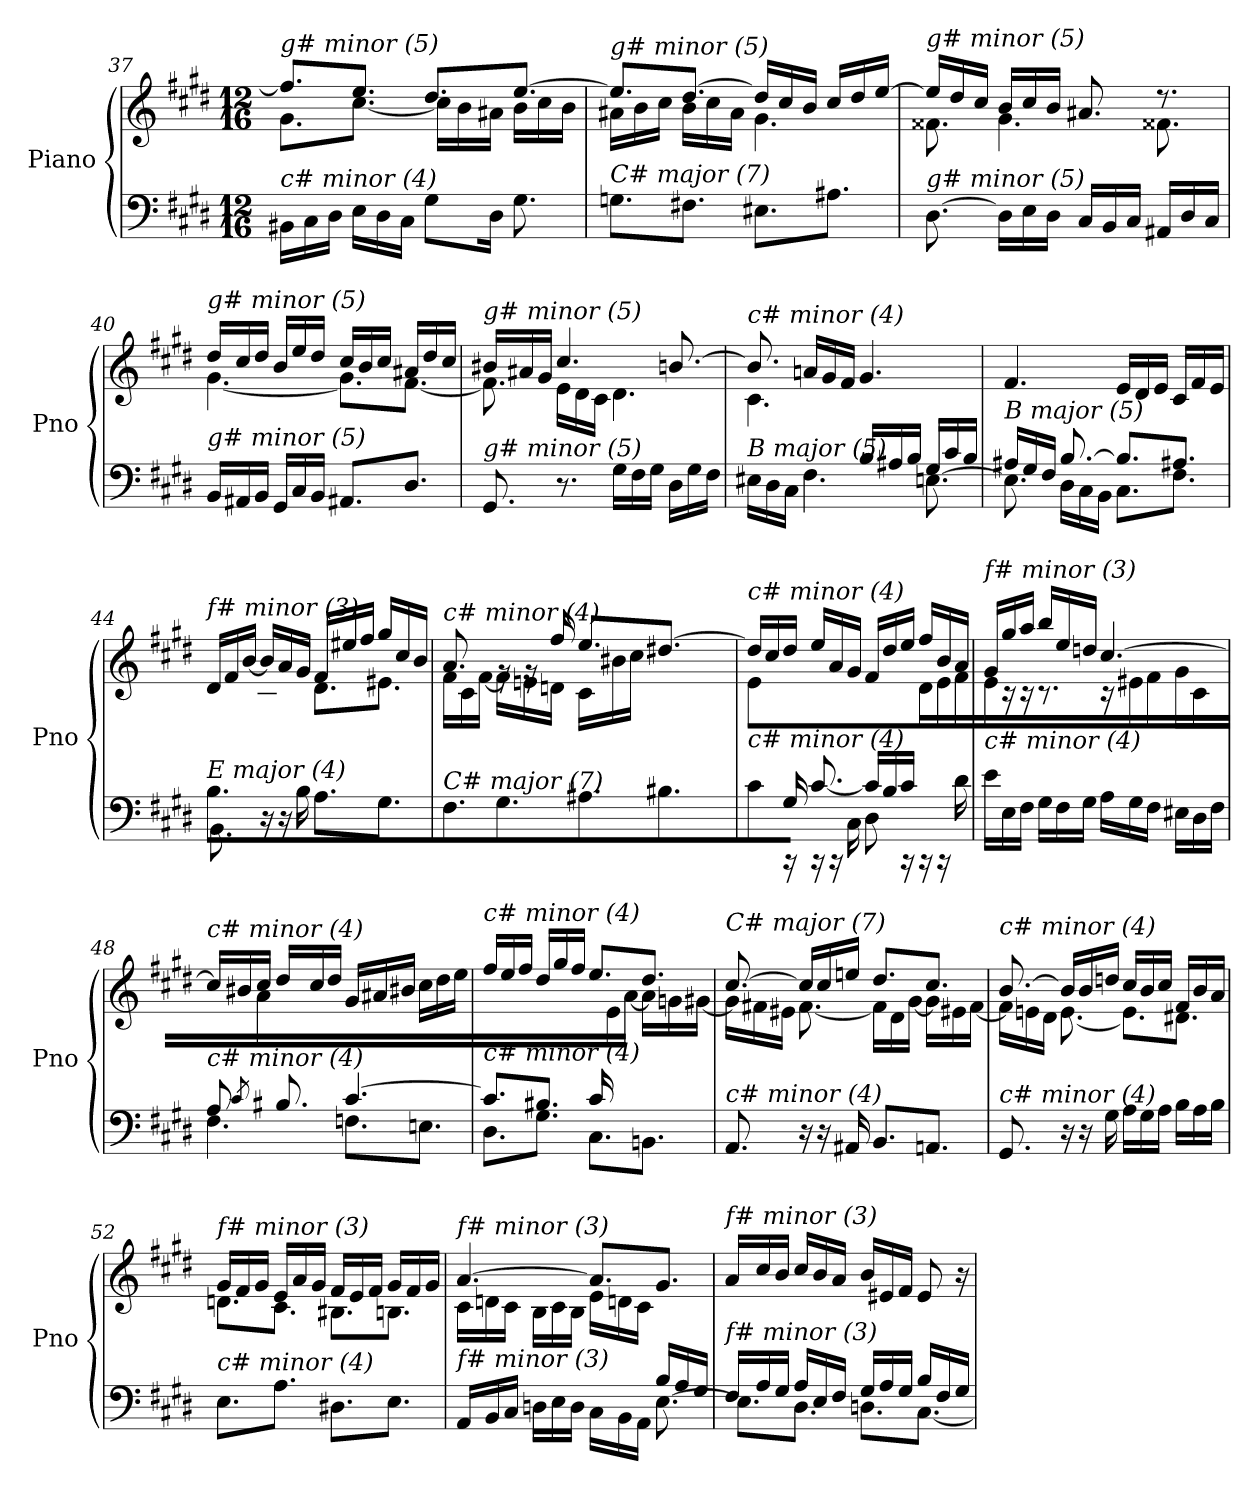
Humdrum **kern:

**kern	**kern
*part1	*part1
*staff2	*staff1
*I"Piano	*
*I'Pno	*
!!LO:LB:g=z
*clefF4	*clefG2
*k[f#c#g#d#]	*k[f#c#g#d#]
*M12/16	*M12/16
=37	=37
*	*^
!	!LO:TX:i:t=g# minor (5)	!
!LO:TX:i:t=c# minor (4)	!	!
16BB#X\LL	8.ff#/L]	8.g#\L
16C#\	.	.
16D#\JJ	.	.
16E\LL	8.ee/J	[8.cc#\J
16D#\	.	.
16C#\JJ	.	.
8G#\L	8.dd#/L	16cc#\LL]
.	.	16b\
16D#\Jk	.	16a#X\JJ
8.G#\	[8.ee/J	16b\LL
.	.	16cc#\
.	.	16b\JJ
=38	=38	=38
!	!LO:TX:i:t=g# minor (5)	!
!LO:TX:i:t=C# major (7)	!	!
8.Gni\L	8.ee/L]	16a#X\LL
.	.	16b\
.	.	16cc#\JJ
8.F#X\J	[8.dd#/J	16b\LL
.	.	16cc#\
.	.	16a#\JJ
8.E#X\L	16dd#/LL]	4.g#\
.	16cc#/	.
.	16b/JJ	.
8.A#X\J	16cc#/LL	.
.	16dd#/	.
.	[16ee/JJ	.
=39	=39	=39
!	!LO:TX:i:t=g# minor (5)	!
!LO:TX:i:t=g# minor (5)	!	!
[8.D#\	16ee/LL]	8.f##X\
.	16dd#/	.
.	16cc#/JJ	.
16D#\LL]	16b/LL	4.g#\
16E\	16cc#/	.
16D#\JJ	16b/JJ	.
16C#/LL	8.a#X/	.
16BB/	.	.
16C#/JJ	.	.
16AA#X/LL	8.r	8.f##X\
16D#/	.	.
16C#/JJ	.	.
!!LO:LB:g=z	!!
=40	=40	=40
!	!LO:TX:i:t=g# minor (5)	!
!LO:TX:i:t=g# minor (5)	!	!
16BB/LL	16dd#/LL	[4.g#\
16AA#X/	16cc#/	.
16BB/JJ	16dd#/JJ	.
16GG#/LL	16b/LL	.
16C#/	16ee/	.
16BB/JJ	16dd#/JJ	.
8.AA#X/L	16cc#/LL	8.g#\L]
.	16b/	.
.	16cc#/JJ	.
8.D#/J	16a#X/LL	[8.f#\J
.	16dd#/	.
.	16cc#/JJ	.
=41	=41	=41
!	!LO:TX:i:t=g# minor (5)	!
!LO:TX:i:t=g# minor (5)	!	!
8.GG#/	16b#X/LL	8.f#\]
.	16a#X/	.
.	16g#/JJ	.
8.r	4.cc#/	16e\LL
.	.	16d#\
.	.	16c#\JJ
16G#\LL	.	4.d#\
16F#\	.	.
16G#\JJ	.	.
16D#\LL	[8.bn/	.
16G#\	.	.
16F#\JJ	.	.
=42	=42	=42
*^	*	*^
*	*^	*	*	*
!	!	!	!LO:TX:i:t=c# minor (4)	!	!
!LO:TX:i:t=B major (5)	!	!	!	!	!
4.ryy	16E#Xj\LL	8.ryy	8.b/]	4.c#\	8.ryy
.	16D#\	.	.	.	.
.	16C#\JJ	.	.	.	.
.	8.ryy	4.F#\	16an/LL	.	2ryy
.	.	.	16g#/	.	.
.	.	.	16f#/JJ	.	.
4.ryy	16B/LL	.	4.g#/	4.ryy	.
.	16A#X/	.	.	.	.
.	16B/JJ	.	.	.	.
.	16G#/LL	[8.En\	.	.	.
.	16c#/	.	.	.	.
.	16B/JJ	.	.	.	16ryy
*	*v	*v	*	*	*
!!LO:LB:g=z
=43	=43	=43	=43	=43
!	!	!LO:TX:i:t=c# minor (4)	!	!
!LO:TX:i:t=B major (5)	!	!	!	!
*	*	*v	*v	*v
16A#X/LL	8.E\]	4.f#/
16G#/	.	.
16F#/JJ	.	.
[8.B/	16D#\LL	.
.	16C#\	.
.	16BB\JJ	.
8.B/L]	8.C#\L	16e/LL
.	.	16d#/
.	.	16e/JJ
8.A#X/J	8.F#\J	16c#/LL
.	.	16f#/
.	.	16e/JJ
=44	=44	=44
*	*	*^
!	!	!LO:TX:i:t=f# minor (3)	!
!LO:TX:i:t=E major (4)	!	!	!
8.B/L	8.BB\	16d#/LL	8.ryy
.	.	16f#/	.
.	.	[16b/JJ	.
2ryy	16r	16b/LL]	8.c#\J
.	16r	16a/	.
.	16B\	16g#/JJ	.
.	8.A\L	16f#/LL	8.d#\L
.	.	16ee#X/	.
.	.	16ff#/JJ	.
.	8.G#\J	16gg#/LL	8.e#X\J
.	.	16cc#/	.
16ryy	.	16b/JJ	.
*v	*v	*	*
=45	=45	=45
!	!LO:TX:i:t=c# minor (4)	!
!LO:TX:i:t=C# major (7)	!	!
8.F#\L	8.a/	16f#\LL
.	.	16c#\
.	.	[16f#\JJ
8.G#\J	16rg	16f#\LL]
.	16rg	16en\
.	16ff#/	16dn\JJ
8.A#X\L	8.ee/L	16c#\LL
.	.	16b#X\
.	.	16cc#\JJ
8.B#X\J	[8.dd#X/J	16dd#\LLyy
.	.	16g#\
.	.	16f#\JJ
!!LO:LB:g=z	!!
=46	=46	=46
*^	*	*
!	!	!LO:TX:i:t=c# minor (4)	!
!LO:TX:i:t=c# minor (4)	!	!	!
8c#\	8ryy	16dd#/LL]	8e\L
.	.	16cc#/	.
16rCC	16G#/Jk	16dd#/JJ	4..ryy
16rCC	[8.c#/	16ee/LL	.
16rCC	.	16a/	.
16C#\	.	16g#/JJ	.
8D#\	16c#/LL]	16f#/LL	.
.	16B/	16dd#/	.
16rCC	16c#/JJ	16ee/JJ	.
16rCC	8.ryy	16ff#/LL	16d#\LL
16rCC	.	16b/	16e\
16d#\	.	16a/JJ	16f#\JJ
=47	=47	=47	=47
!	!	!LO:TX:i:t=f# minor (3)	!
!LO:TX:i:t=c# minor (4)	!	!	!
2ryy	16e\LL	16g#/LL	16e\
.	16E\	16gg#/	16r
.	16F#\JJ	16aa/JJ	16r
.	16G#\LL	16bb/LL	8.r
.	16F#\	16ee/	.
.	16G#\JJ	16ddn/JJ	.
.	16A\LL	[4.cc#/	16r
.	16G#\	.	16e#X\LL
8.ryy	16F#\JJ	.	16f#\JJ
.	16E#Xj\LL	.	16g#\LL
.	16D#\	.	16c#\
16B/JJ	16F#i\JJ	.	16ryy
=48	=48	=48	=48
*	*^	*	*^
!	!	!	!LO:TX:i:t=c# minor (4)	!	!
!LO:TX:i:t=c# minor (4)	!	!	!	!	!
8A/L	4.F#\	8.ryy	16cc#/LL]	8ryy	8.ryy
.	.	.	16b#X/	.	.
16ryy	.	.	16cc#/JJ	16a\Jk	.
8qc#/	.	.	.	.	.
8.B#X/	.	16c#!yy	16dd#/LL	2ryy	8.ryy
.	.	8B#!yy	16cc#/	.	.
.	.	.	16dd#/JJ	.	.
[4.c#/	8.Fni\L	4.ryy	16g#/LL	.	4.ryy
.	.	.	16a#X/	.	.
.	.	.	16b#X/JJ	.	.
.	8.En\J	.	16cc#\LL	.	.
.	.	.	16dd#\	.	.
.	.	.	16ee\JJ	16ryy	.
!!LO:LB:g=z	!!	!!
=49	=49	=49	=49	=49	=49
!	!	!	!LO:TX:i:t=c# minor (4)	!	!
!LO:TX:i:t=c# minor (4)	!	!	!	!	!
4.ryy	8.c#/L]	8.D#\L	16ff#/LL	4.ryy	4.ryy
.	.	.	16ee/	.	.
.	.	.	16ff#/JJ	.	.
.	8.B#X/J	8.G#\J	16dd#/LL	.	.
.	.	.	16gg#/	.	.
.	.	.	16ff#/JJ	.	.
16c#/LL	8.C#\L	4.ryy	8.ee/L	16ryy	4.ryy
4ryy	.	.	.	16e\	.
.	.	.	.	[16a\JJ	.
.	8.BBn\J	.	8.dd#/J	16a\LL]	.
.	.	.	.	16gni\	.
16ryy	.	.	.	[16g#\JJ	.
*v	*v	*v	*	*	*
*	*	*v	*v
=50	=50	=50
!	!LO:TX:i:t=C# major (7)	!
!LO:TX:i:t=c# minor (4)	!	!
8.AA/	[8.cc#/	16g#\LL]
.	.	16f#X\
.	.	16e#X\JJ
16r	16cc#/LL]	[8.f#\
16r	16cc#/	.
16AA#X/	16een/JJ	.
8.BB/L	8.dd#/L	16f#\LL]
.	.	16d#\
.	.	[16g#\JJ
8.AAn/J	8.cc#/J	16g#\LL]
.	.	16e#X\
.	.	[16f#\JJ
=51	=51	=51
!	!LO:TX:i:t=c# minor (4)	!
!LO:TX:i:t=c# minor (4)	!	!
8.GG#/	[8.b/	16f#\LL]
.	.	16en\
.	.	16d#\JJ
16r	16b/LL]	[8.e\
16r	16b/	.
16G#\	16ddn/JJ	.
16A\LL	16cc#/LL	8.e\L]
16G#\	16b/	.
16A\JJ	16cc#/JJ	.
16B\LL	16f#/LL	8.d#X\J
16A\	16b/	.
16B\JJ	16a/JJ	.
!!LO:PB:g=z	!!
=52	=52	=52
!	!LO:TX:i:t=f# minor (3)	!
!LO:TX:i:t=c# minor (4)	!	!
8.E\L	16g#/LL	8.dn\L
.	16f#/	.
.	16g#/JJ	.
8.A\J	16e/LL	8.c#\J
.	16a/	.
.	16g#/JJ	.
8.D#X\L	16f#/LL	8.B#Xi\L
.	16e/	.
.	16f#/JJ	.
8.E\J	16g#/LL	8.B\J
.	16f#/	.
.	16g#/JJ	.
=53	=53	=53
*^	*	*^
*	*^	*	*	*
!	!	!	!LO:TX:i:t=f# minor (3)	!	!
!LO:TX:i:t=f# minor (3)	!	!	!	!	!
2ryy	16AA/LL	2ryy	[4.a/	16c#\LL	2ryy
.	16BB/	.	.	16dn\	.
.	16C#/JJ	.	.	16c#\JJ	.
.	16Dn\LL	.	.	16B\LL	.
.	16E\	.	.	16c#\	.
.	16D\JJ	.	.	16B\JJ	.
.	16C#\LL	.	8.a/L]	16e\LL	.
.	16BB\	.	.	16dn\	.
16ryy	16AA\JJ	16ryy	.	16c#\JJ	16ryy
8.ryy	16B/LL	[8.E\	8.g#/J	8.ryy	8.ryy
.	16A/	.	.	.	.
.	16G#/JJ	.	.	.	.
*	*v	*v	*	*	*
*	*	*v	*v	*v
=54	=54	=54
!	!	!LO:TX:i:t=f# minor (3)
!LO:TX:i:t=f# minor (3)	!	!
16F#/LL	8.E\L]	16a/LL
16A/	.	16cc#/
16G#/JJ	.	16b/JJ
16A/LL	8.D#\J	16cc#/LL
16E/	.	16b/
16F#/JJ	.	16a/JJ
16G#/LL	8.Dn\L	16b/LL
16A/	.	16e#X/
16G#/JJ	.	16f#/JJ
16B/LL	[8.C#\J	8e#/
16F#/	.	.
16G#/JJ	.	16r
*v	*v	*
=	=
*-	*-
